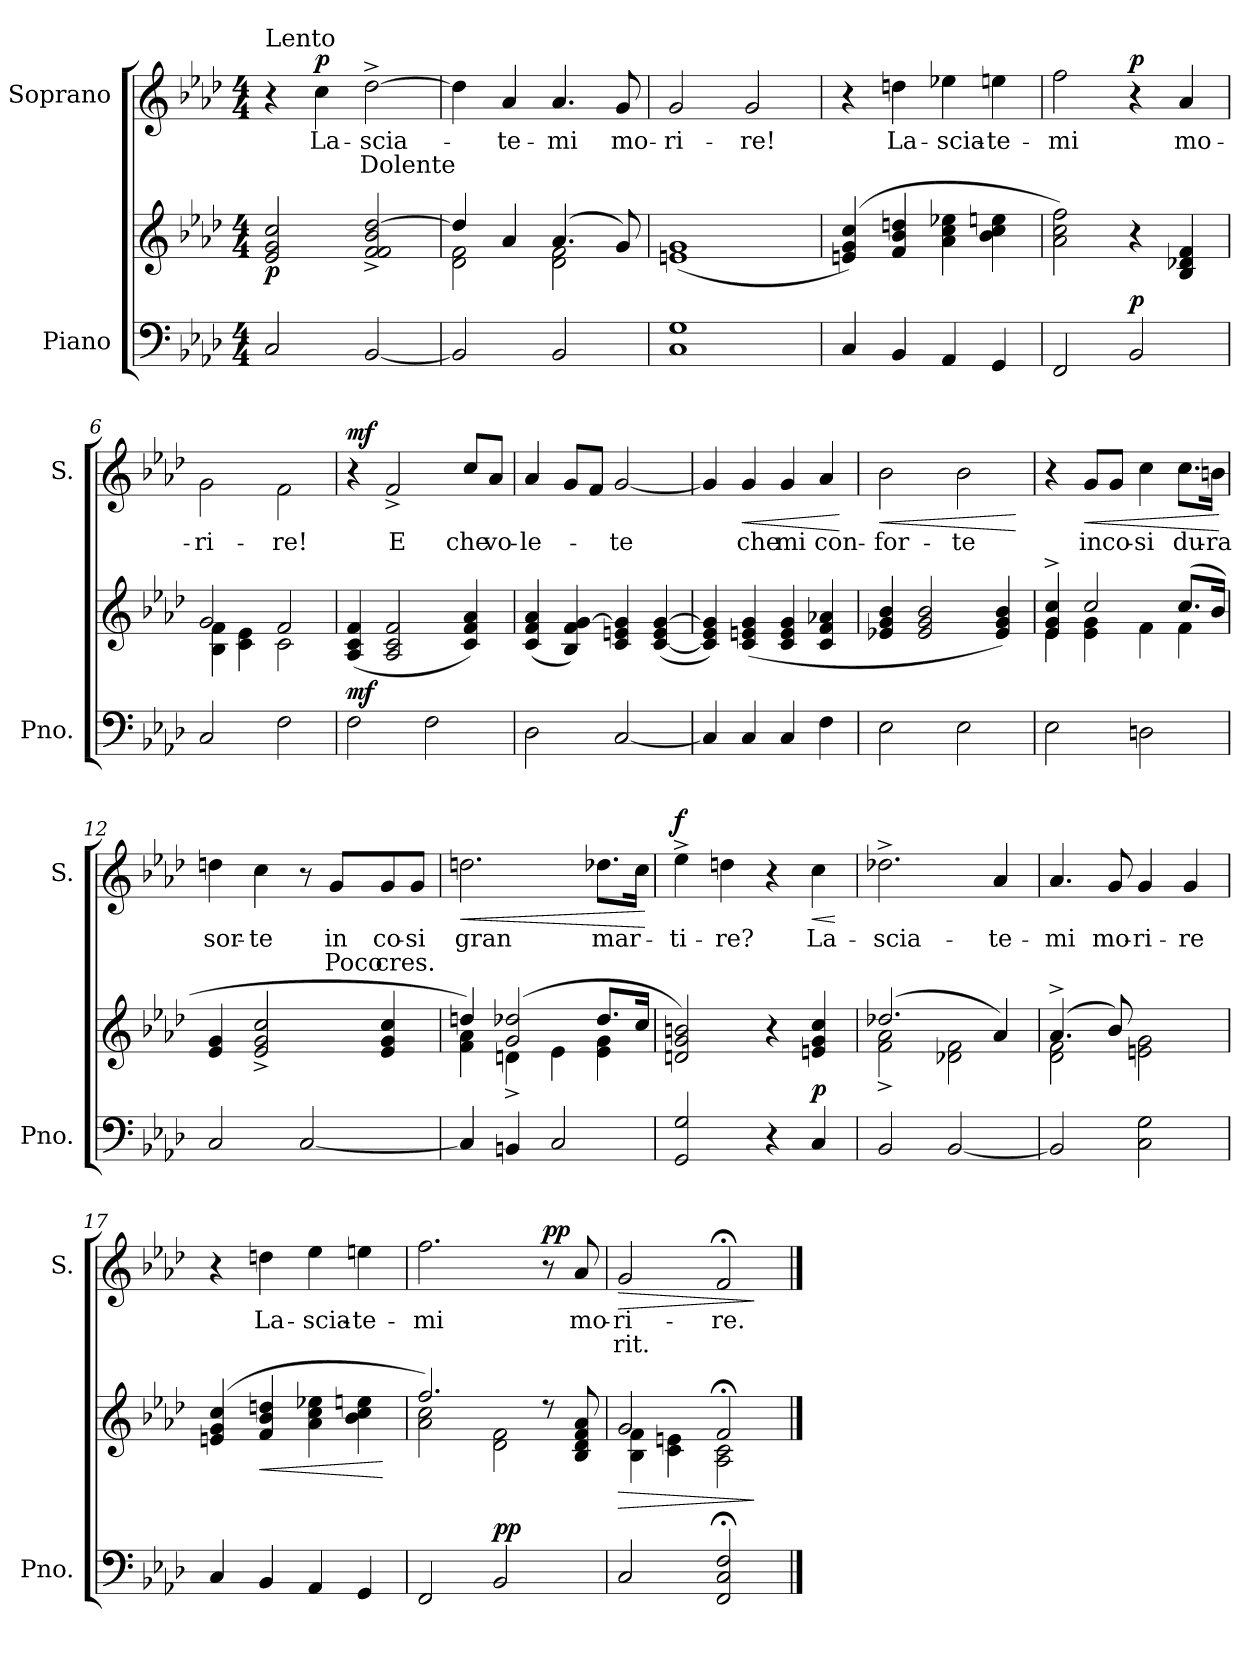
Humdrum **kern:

**kern	**kern	**dynam	**kern	**text	**text	**dynam
*part2	*part2	*part2	*part1	*part1	*part1	*part1
*staff3	*staff2	*staff2/3	*staff1	*staff1	*staff1	*staff1
*I"Piano	*	*	*I"Soprano	*	*	*
*I'Pno.	*	*	*I'S.	*	*	*
*clefF4	*clefG2	*	*clefG2	*	*	*
*k[b-e-a-d-]	*k[b-e-a-d-]	*	*k[b-e-a-d-]	*	*	*
*A-:	*A-:	*	*A-:	*	*	*
*M4/4	*M4/4	*	*M4/4	*	*	*
*MM58	*MM58	*	*MM58	*	*	*
=1	=1	=1	=1	=1	=1	=1
!	!	!	!LO:TX:a:t=Lento	!	!	!
!	!	!LO:DY:b	!	!	!	!
2C/	2e-/ 2g/ 2cc/	p	4r	.	.	.
!	!	!	!	!	!	!LO:DY:a
.	.	.	4cc\	La-	.	p
[2BB-/	2f/^ 2f/^ 2b-/^ [2dd-/^	.	[2dd-^\	-scia-	Dolente	.
=2	=2	=2	=2	=2	=2	=2
*	*^	*	*	*	*	*
2BB-/]	4dd-/]	2d-\ 2f\	.	4dd-\]	.	.	.
.	4a-/	.	.	4a-/	-te-	.	.
2BB-/	(4.a-/	2d-\ 2f\	.	4.a-/	-mi	.	.
.	8g/)	.	.	8g/	mo-	.	.
*	*v	*v	*	*	*	*	*
=3	=3	=3	=3	=3	=3	=3
1C 1G	(1en 1g	.	2g/	-ri-	.	.
.	.	.	2g/	-re!	.	.
=4	=4	=4	=4	=4	=4	=4
4C/	(4en/ 4g/ 4cc/)	.	4r	.	.	.
4BB-/	4f/ 4b-/ 4ddn/	.	4ddn\	La-	.	.
4AA-/	4a-\ 4cc\ 4ee-X\	.	4ee-X\	-scia-	.	.
4GG/	4b-\ 4cc\ 4een\	.	4een\	-te-	.	.
!!LO:LB:g=z
=5	=5	=5	=5	=5	=5	=5
2FF/	2a-\ 2cc\ 2ff\)	.	2ff\	-mi	.	.
!	!	!LO:DY:a=2	!	!	!	!LO:DY:a
2BB-/	4r	p	4r	.	.	p
.	4B-/ 4d-X/ 4f/	.	4a-/	mo-	.	.
=6	=6	=6	=6	=6	=6	=6
*	*^	*	*	*	*	*
2C/	2g/	4B-\ 4f\	.	2g\	-ri-	.	.
.	.	4c\ 4e-\	.	.	.	.	.
2F\	2f/	2c\	.	2f\	-re!	.	.
=7	=7	=7	=7	=7	=7	=7	=7
!	!	!	!LO:DY:a=2	!	!	!	!LO:DY:a
*	*v	*v	*	*	*	*	*
2F\	(4A-/ 4c/ 4f/	mf	4r	.	.	mf
.	2A-/ 2c/ 2f/	.	2f^/	E	.	.
2F\	.	.	.	.	.	.
.	4c/ 4f/ 4a-/)	.	8cc/L	che	.	.
.	.	.	8a-/J	vo-	.	.
=8	=8	=8	=8	=8	=8	=8
2D-\	(4c/ 4f/ 4a-/	.	4a-/	-le-	.	.
.	4B-/ 4f/ [4g/)	.	8g/L	.	.	.
.	.	.	8f/J	.	.	.
[2C/	4c/ 4en/ 4g/]	.	[2g/	-te	.	.
.	([4c/ 4e/ [4g/	.	.	.	.	.
=9	=9	=9	=9	=9	=9	=9
4C/]	4c/] 4e-/ 4g/])	.	4g/]	.	.	.
!	!	!	!	!	!	!LO:HP:b
4C/	(4c/ 4en/ 4g/	.	4g/	che	.	<
4C/	4c/ 4e/ 4g/	.	4g/	mi	.	.
4F\	4c/ 4f/ 4a-X/	.	4a-/	con-	.	.
.	.	.	.	.	.	[
!!LO:LB:g=z
=10	=10	=10	=10	=10	=10	=10
!	!	!	!	!	!	!LO:HP:b
2E-\	4e-X/ 4g/ 4b-/	.	2b-\	-for-	.	<
.	2e-/ 2g/ 2b-/	.	.	.	.	.
2E-\	.	.	2b-\	-te	.	.
.	4e-/ 4g/ 4b-/)	.	.	.	.	.
.	.	.	.	.	.	[
=11	=11	=11	=11	=11	=11	=11
*	*^	*	*	*	*	*
2E-\	4e-/^ 4g/^ 4cc/^	4e-\	.	4r	.	.	.
!	!	!	!	!	!	!	!LO:HP:b
.	2cc/	4e-\ 4g\	.	8g/L	in	.	<
.	.	.	.	8g/J	co-	.	.
2Dn\	.	4f\	.	4cc\	-si	.	.
.	(8.cc/L	4f\	.	8.cc\L	du-	.	.
.	16b-/Jk	.	.	16bn\Jk	-ra	.	.
*	*v	*v	*	*	*	*	*
.	.	.	.	.	.	[
=12	=12	=12	=12	=12	=12	=12
2C/	4e-/ 4g/	.	4ddn\	sor-	.	.
.	2e-/^ 2g/^ 2cc/^	.	4cc\	-te	.	.
[2C/	.	.	8r	.	.	.
.	.	.	8g/L	in	Poco	.
.	4e-/ 4g/ 4cc/	.	8g/	co-	cres.	.
.	.	.	8g/J	-si	.	.
=13	=13	=13	=13	=13	=13	=13
*	*^	*	*	*	*	*
!	!	!	!	!	!	!	!LO:HP:b
4C/]	4ddn/)	4f\ 4a-\	.	2.ddn\	gran	.	<
4BBn/	(2g/ 2dd-X/	4dn^\	.	.	.	.	.
2C/	.	4e-\	.	.	.	.	.
.	8.dd-/L	4e-\ 4g\	.	8.dd-X\L	mar-	.	.
.	16cc/Jk	.	.	16cc\Jk	.	.	.
*	*v	*v	*	*	*	*	*
.	.	.	.	.	.	[
=14	=14	=14	=14	=14	=14	=14
!	!	!	!	!	!	!LO:DY:a
2GG/ 2G/	2dn/ 2g/ 2bn/)	.	4ee-^\	-ti-	.	f
.	.	.	4ddn\	-re?	.	.
4r	4r	.	4r	.	.	.
!	!	!LO:DY:a=2	!	!	!	!LO:HP:b
4C/	4en/ 4g/ 4cc/	p	4cc\	La-	.	<
.	.	.	.	.	.	[
!!LO:PB:g=z
=15	=15	=15	=15	=15	=15	=15
*	*^	*	*	*	*	*
2BB-/	(2.dd-X/	2f\^ 2a-\^	.	2.dd-X^\	-scia-	.	.
[2BB-/	.	2d-X\ 2f\	.	.	.	.	.
.	4a-/)	.	.	4a-/	-te-	.	.
=16	=16	=16	=16	=16	=16	=16	=16
2BB-/]	(4.a-^/	2d-\ 2f\	.	4.a-/	-mi	.	.
.	8b-/)	.	.	8g/	mo-	.	.
2C\ 2G\	2ryy	2en\ 2g\	.	4g/	-ri-	.	.
.	.	.	.	4g/	-re	.	.
*	*v	*v	*	*	*	*	*
=17	=17	=17	=17	=17	=17	=17
4C/	(4en/ 4g/ 4cc/	.	4r	.	.	.
!	!	!LO:HP:b	!	!	!	!
4BB-/	4f/ 4b-/ 4ddn/	<	4ddn\	La-	.	.
4AA-/	4a-\ 4cc\ 4ee-X\	.	4ee-\	-scia-	.	.
4GG/	4b-\ 4cc\ 4een\	.	4een\	-te-	.	.
.	.	[	.	.	.	.
=18	=18	=18	=18	=18	=18	=18
*	*^	*	*	*	*	*
2FF/	2.ff/)	2a-\ 2cc\	.	2.ff\	-mi	.	.
!	!	!	!LO:DY:a=2	!	!	!	!
2BB-/	.	2d-\ 2f\	pp	.	.	.	.
!	!	!	!	!	!	!	!LO:DY:a
.	8r	.	.	8r	.	.	pp
.	8B-/ 8d-/ 8f/ 8a-/	.	.	8a-/	mo-	.	.
=19	=19	=19	=19	=19	=19	=19	=19
!	!	!	!LO:HP:b	!	!	!	!LO:HP:b
2C/	2g/	4B-\ 4f\	>	2g/	-ri-	rit.	>
.	.	4c\ 4en\	.	.	.	.	.
2FF/;< 2C/;< 2F/;<	2f;</	2A-\ 2c\	.	2f;</	-re.	.	.
*	*v	*v	*	*	*	*	*
.	.	]	.	.	.	]
==	==	==	==	==	==	==
*-	*-	*-	*-	*-	*-	*-
